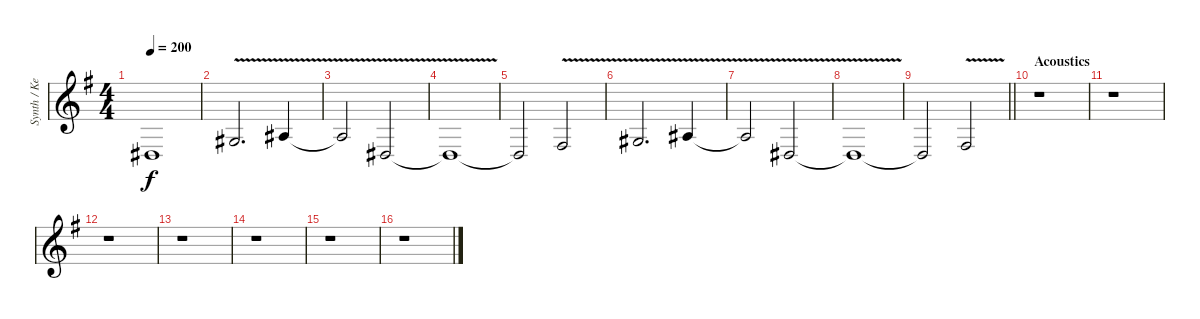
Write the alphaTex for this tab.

\track ("Synth / Keyboard IV" "Synth / Ke") {instrument violin}
\staff {score}
\tuning (Eb4 Bb3 Gb3 Db3 Ab2 Eb2) {hide}
\ts (4 4)
\tempo 200
\clef g2
\ks g
7.5{t}.1{dy f} |
7.4{v}.2{d} 9.4{v}.4 |
9.4{t}.2 7.5{v}.2 |
7.5{t}.1 |
7.5{t}.2 10.5{v}.2 |
7.4{v}.2{d} 9.4{v}.4 |
9.4{t}.2 7.5{v}.2 |
7.5{t}.1 |
\barLineRight lightlight
7.5{t}.2 10.5{v}.2 |
\section ("" "Acoustics")
r.1 |
r.1 |
r.1 |
r.1 |
r.1 |
r.1 |
r.1
